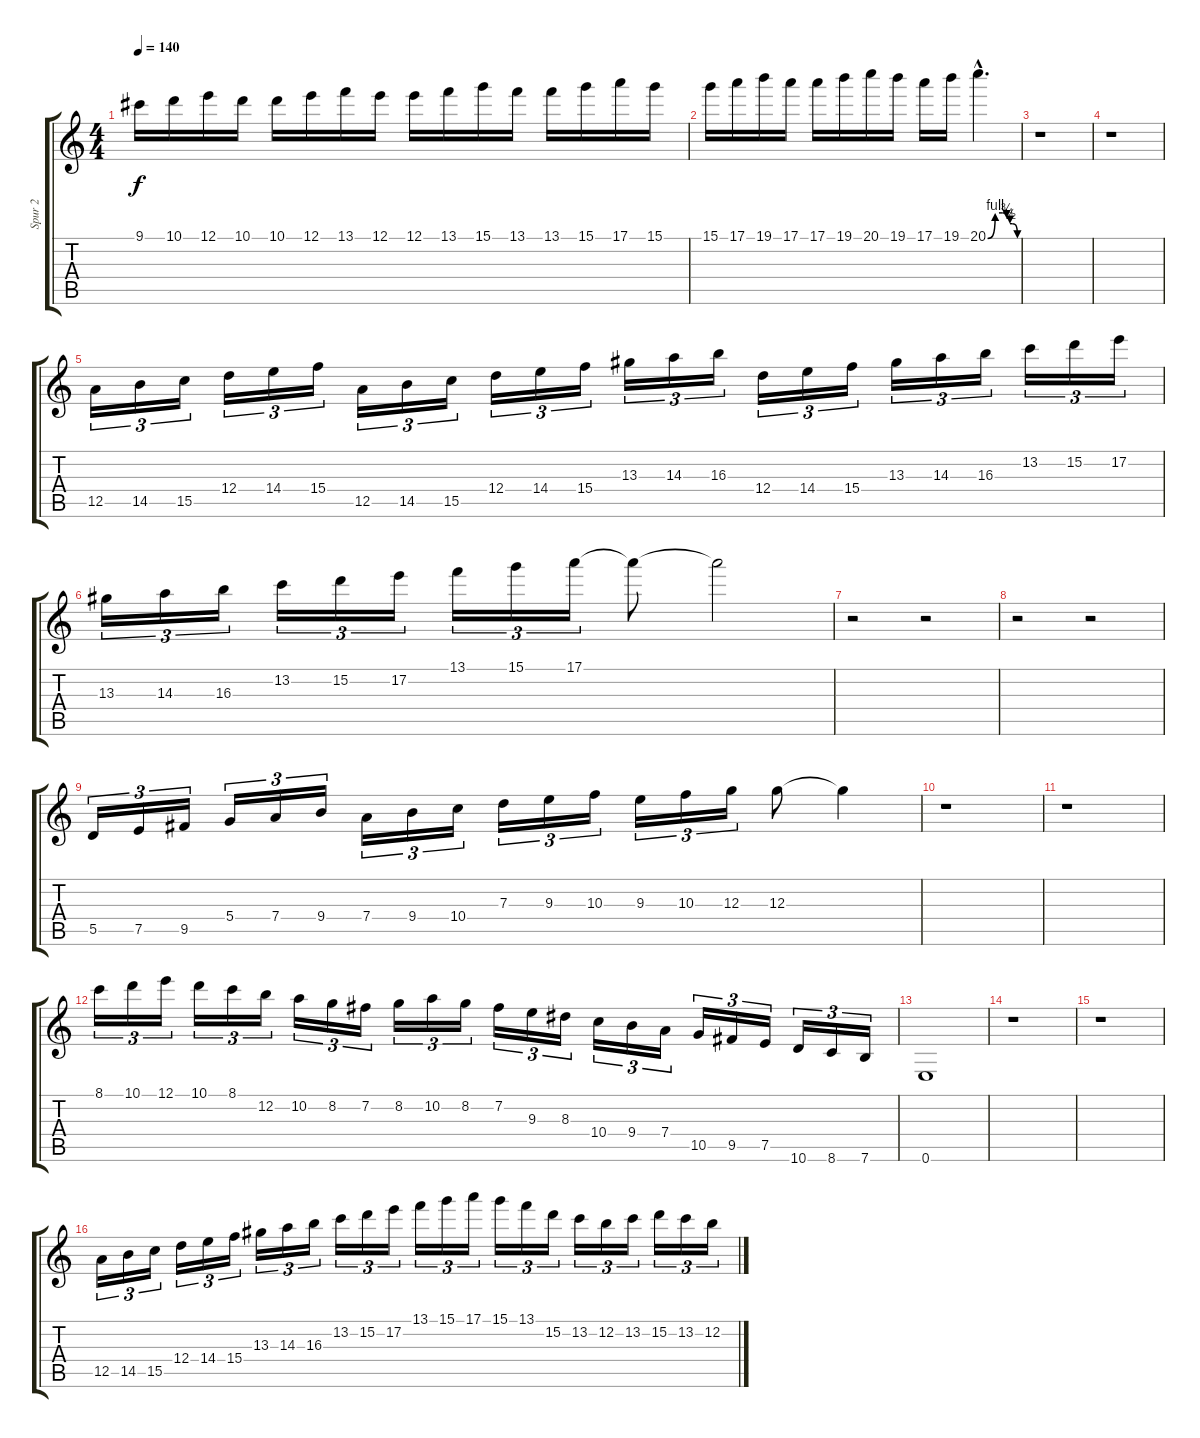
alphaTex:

\track ("Spur 2" "Spur 2") {instrument distortionguitar}
\staff {score tabs}
\tuning (E4 B3 G3 D3 A2 E2) {hide}
\ts (4 4)
\tempo 140
\clef g2
\ks c
9.1.16{dy f instrument distortionguitar} 10.1.16 12.1.16 10.1.16 10.1.16 12.1.16 13.1.16 12.1.16 12.1.16 13.1.16 15.1.16 13.1.16 13.1.16 15.1.16 17.1.16 15.1.16 |
15.1.16 17.1.16 19.1.16 17.1.16 17.1.16 19.1.16 20.1.16 19.1.16 17.1.16 19.1.16 20.1{be (custom 0 0 15 4 30 4 35 4 38 3 42 3 45 2 50 2 60 0) hac}.4{d} |
r.1 |
r.1 |
12.5.16{tu (3 2)} 14.5.16{tu (3 2)} 15.5.16{tu (3 2)} 12.4.16{tu (3 2)} 14.4.16{tu (3 2)} 15.4.16{tu (3 2)} 12.5.16{tu (3 2)} 14.5.16{tu (3 2)} 15.5.16{tu (3 2)} 12.4.16{tu (3 2)} 14.4.16{tu (3 2)} 15.4.16{tu (3 2)} 13.3.16{tu (3 2)} 14.3.16{tu (3 2)} 16.3.16{tu (3 2)} 12.4.16{tu (3 2)} 14.4.16{tu (3 2)} 15.4.16{tu (3 2)} 13.3.16{tu (3 2)} 14.3.16{tu (3 2)} 16.3.16{tu (3 2)} 13.2.16{tu (3 2)} 15.2.16{tu (3 2)} 17.2.16{tu (3 2)} |
13.3.16{tu (3 2)} 14.3.16{tu (3 2)} 16.3.16{tu (3 2)} 13.2.16{tu (3 2)} 15.2.16{tu (3 2)} 17.2.16{tu (3 2)} 13.1.16{tu (3 2)} 15.1.16{tu (3 2)} 17.1.16{tu (3 2)} 17.1{t}.8 17.1{t}.2 |
r.2 r.2 |
r.2 r.2 |
5.5.16{tu (3 2)} 7.5.16{tu (3 2)} 9.5.16{tu (3 2)} 5.4.16{tu (3 2)} 7.4.16{tu (3 2)} 9.4.16{tu (3 2)} 7.4.16{tu (3 2)} 9.4.16{tu (3 2)} 10.4.16{tu (3 2)} 7.3.16{tu (3 2)} 9.3.16{tu (3 2)} 10.3.16{tu (3 2)} 9.3.16{tu (3 2)} 10.3.16{tu (3 2)} 12.3.16{tu (3 2)} 12.3.8 12.3{t}.4 |
r.1 |
r.1 |
8.1.16{tu (3 2)} 10.1.16{tu (3 2)} 12.1.16{tu (3 2)} 10.1.16{tu (3 2)} 8.1.16{tu (3 2)} 12.2.16{tu (3 2)} 10.2.16{tu (3 2)} 8.2.16{tu (3 2)} 7.2.16{tu (3 2)} 8.2.16{tu (3 2)} 10.2.16{tu (3 2)} 8.2.16{tu (3 2)} 7.2.16{tu (3 2)} 9.3.16{tu (3 2)} 8.3.16{tu (3 2)} 10.4.16{tu (3 2)} 9.4.16{tu (3 2)} 7.4.16{tu (3 2)} 10.5.16{tu (3 2)} 9.5.16{tu (3 2)} 7.5.16{tu (3 2)} 10.6.16{tu (3 2)} 8.6.16{tu (3 2)} 7.6.16{tu (3 2)} |
0.6.1 |
r.1 |
r.1 |
12.5.16{tu (3 2)} 14.5.16{tu (3 2)} 15.5.16{tu (3 2)} 12.4.16{tu (3 2)} 14.4.16{tu (3 2)} 15.4.16{tu (3 2)} 13.3.16{tu (3 2)} 14.3.16{tu (3 2)} 16.3.16{tu (3 2)} 13.2.16{tu (3 2)} 15.2.16{tu (3 2)} 17.2.16{tu (3 2)} 13.1.16{tu (3 2)} 15.1.16{tu (3 2)} 17.1.16{tu (3 2)} 15.1.16{tu (3 2)} 13.1.16{tu (3 2)} 15.2.16{tu (3 2)} 13.2.16{tu (3 2)} 12.2.16{tu (3 2)} 13.2.16{tu (3 2)} 15.2.16{tu (3 2)} 13.2.16{tu (3 2)} 12.2.16{tu (3 2)}
